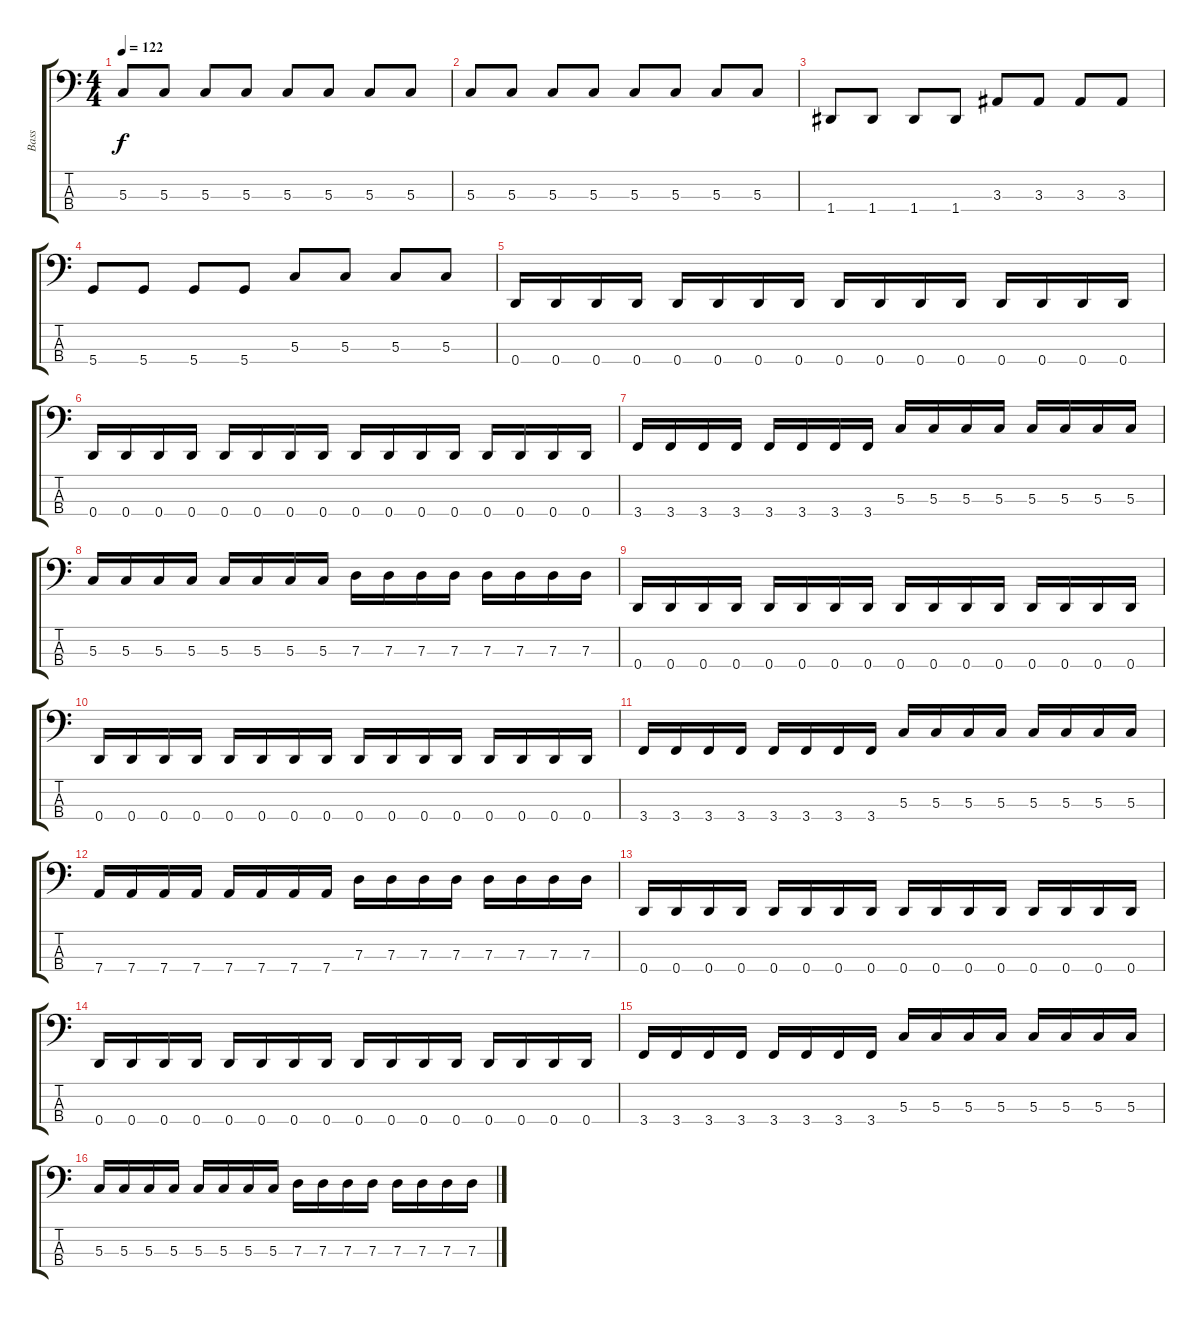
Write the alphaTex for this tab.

\track ("Bass" "Bass") {instrument electricbasspick}
\staff {score tabs}
\tuning (F2 C2 G1 D1) {hide}
\ts (4 4)
\tempo 122
\clef f4
\ks c
5.3.8{dy f} 5.3.8 5.3.8 5.3.8 5.3.8 5.3.8 5.3.8 5.3.8 |
5.3.8 5.3.8 5.3.8 5.3.8 5.3.8 5.3.8 5.3.8 5.3.8 |
1.4.8 1.4.8 1.4.8 1.4.8 3.3.8 3.3.8 3.3.8 3.3.8 |
5.4.8 5.4.8 5.4.8 5.4.8 5.3.8 5.3.8 5.3.8 5.3.8 |
0.4.16 0.4.16 0.4.16 0.4.16 0.4.16 0.4.16 0.4.16 0.4.16 0.4.16 0.4.16 0.4.16 0.4.16 0.4.16 0.4.16 0.4.16 0.4.16 |
0.4.16 0.4.16 0.4.16 0.4.16 0.4.16 0.4.16 0.4.16 0.4.16 0.4.16 0.4.16 0.4.16 0.4.16 0.4.16 0.4.16 0.4.16 0.4.16 |
3.4.16 3.4.16 3.4.16 3.4.16 3.4.16 3.4.16 3.4.16 3.4.16 5.3.16 5.3.16 5.3.16 5.3.16 5.3.16 5.3.16 5.3.16 5.3.16 |
5.3.16 5.3.16 5.3.16 5.3.16 5.3.16 5.3.16 5.3.16 5.3.16 7.3.16 7.3.16 7.3.16 7.3.16 7.3.16 7.3.16 7.3.16 7.3.16 |
0.4.16 0.4.16 0.4.16 0.4.16 0.4.16 0.4.16 0.4.16 0.4.16 0.4.16 0.4.16 0.4.16 0.4.16 0.4.16 0.4.16 0.4.16 0.4.16 |
0.4.16 0.4.16 0.4.16 0.4.16 0.4.16 0.4.16 0.4.16 0.4.16 0.4.16 0.4.16 0.4.16 0.4.16 0.4.16 0.4.16 0.4.16 0.4.16 |
3.4.16 3.4.16 3.4.16 3.4.16 3.4.16 3.4.16 3.4.16 3.4.16 5.3.16 5.3.16 5.3.16 5.3.16 5.3.16 5.3.16 5.3.16 5.3.16 |
7.4.16 7.4.16 7.4.16 7.4.16 7.4.16 7.4.16 7.4.16 7.4.16 7.3.16 7.3.16 7.3.16 7.3.16 7.3.16 7.3.16 7.3.16 7.3.16 |
0.4.16 0.4.16 0.4.16 0.4.16 0.4.16 0.4.16 0.4.16 0.4.16 0.4.16 0.4.16 0.4.16 0.4.16 0.4.16 0.4.16 0.4.16 0.4.16 |
0.4.16 0.4.16 0.4.16 0.4.16 0.4.16 0.4.16 0.4.16 0.4.16 0.4.16 0.4.16 0.4.16 0.4.16 0.4.16 0.4.16 0.4.16 0.4.16 |
3.4.16 3.4.16 3.4.16 3.4.16 3.4.16 3.4.16 3.4.16 3.4.16 5.3.16 5.3.16 5.3.16 5.3.16 5.3.16 5.3.16 5.3.16 5.3.16 |
5.3.16 5.3.16 5.3.16 5.3.16 5.3.16 5.3.16 5.3.16 5.3.16 7.3.16 7.3.16 7.3.16 7.3.16 7.3.16 7.3.16 7.3.16 7.3.16
